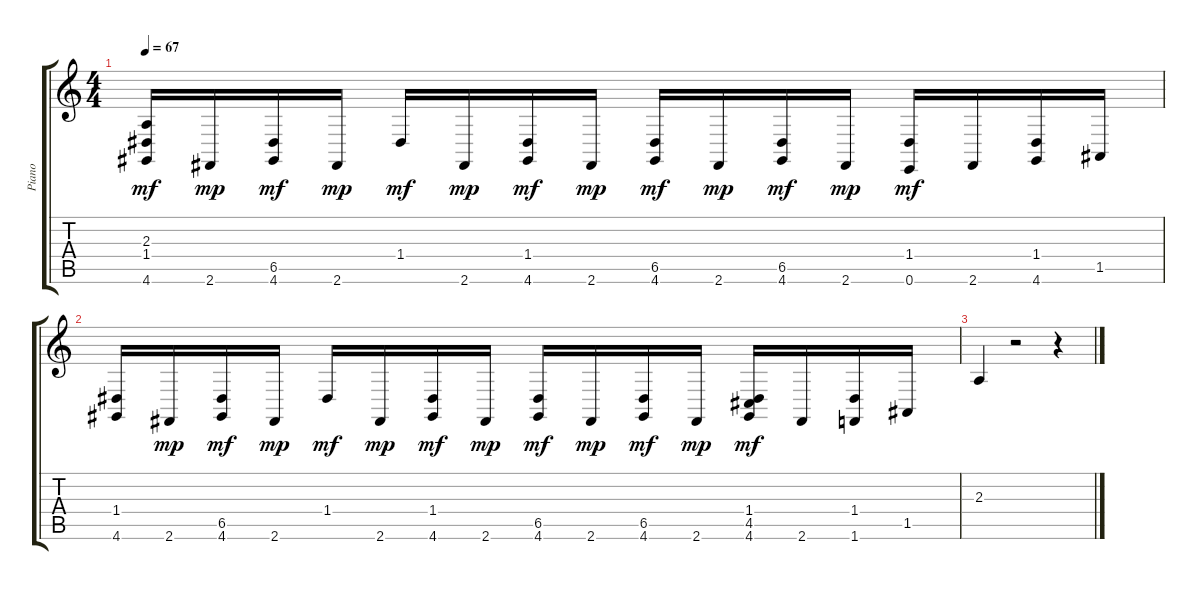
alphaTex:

\track ("Piano" "Piano") {instrument acousticgrandpiano}
\staff {score tabs}
\tuning (E4 B3 G3 D3 A2 E2) {hide}
\ts (4 4)
\tempo 67
\clef g2
\ks c
(2.3 1.4 4.6).16{dy mf} 2.6.16{dy mp} (6.5 4.6).16{dy mf} 2.6.16{dy mp} 1.4.16{dy mf} 2.6.16{dy mp} (1.4 4.6).16{dy mf} 2.6.16{dy mp} (6.5 4.6).16{dy mf} 2.6.16{dy mp} (6.5 4.6).16{dy mf} 2.6.16{dy mp} (1.4 0.6).16{dy mf} 2.6.16 (1.4 4.6).16 1.5.16 |
(1.4 4.6).16 2.6.16{dy mp} (6.5 4.6).16{dy mf} 2.6.16{dy mp} 1.4.16{dy mf} 2.6.16{dy mp} (1.4 4.6).16{dy mf} 2.6.16{dy mp} (6.5 4.6).16{dy mf} 2.6.16{dy mp} (6.5 4.6).16{dy mf} 2.6.16{dy mp} (1.4 4.5 4.6).16{dy mf} 2.6.16 (1.4 1.6).16 1.5.16 |
2.3.4 r.2 r.4
